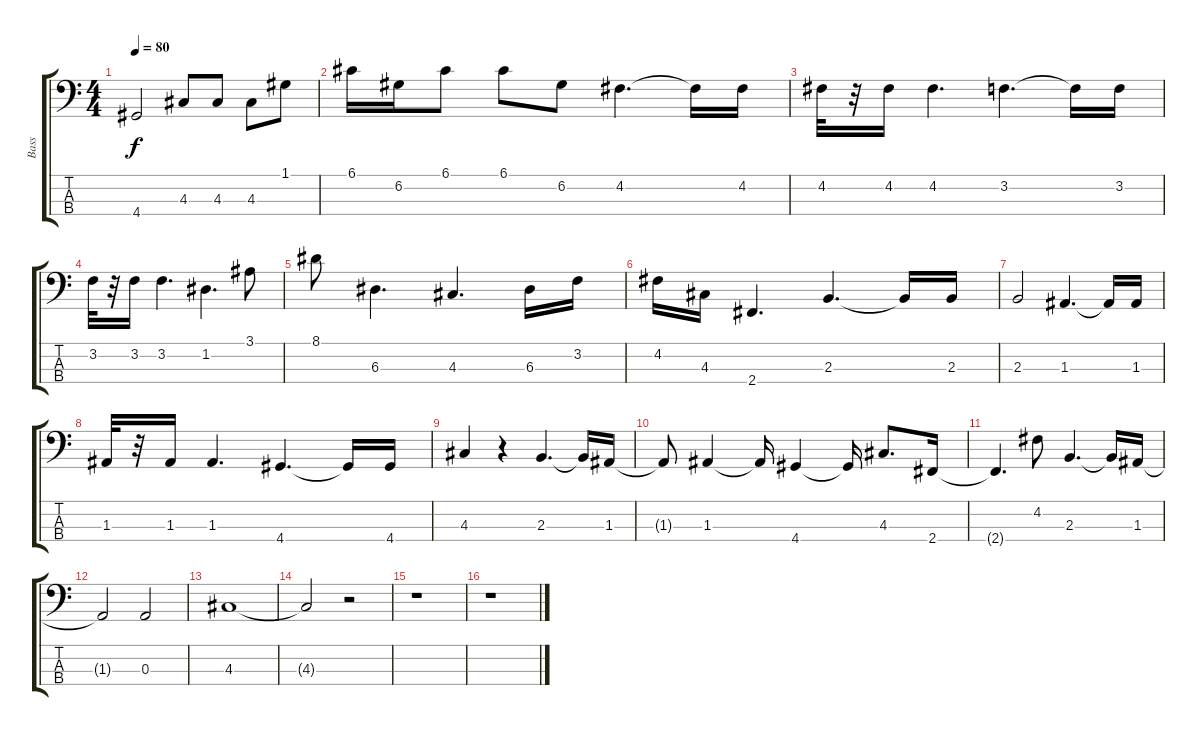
\track ("Bass" "Bass") {instrument electricbassfinger}
\staff {score tabs}
\tuning (G2 D2 A1 E1) {hide}
\ts (4 4)
\tempo 80
\clef f4
\ks c
4.4.2{dy f} 4.3.8 4.3.8 4.3.8 1.1.8 |
6.1.16 6.2.16 6.1.8 6.1.8 6.2.8 4.2.4{d} 4.2{t}.16 4.2.16 |
4.2.32 r.32 4.2.16 4.2.4{d} 3.2.4{d} 3.2{t}.16 3.2.16 |
3.2.32 r.32 3.2.16 3.2.4{d} 1.2.4{d} 3.1.8 |
8.1.8 6.3.4{d} 4.3.4{d} 6.3.16 3.2.16 |
4.2.16 4.3.16 2.4.4{d} 2.3.4{d} 2.3{t}.16 2.3.16 |
2.3.2 1.3.4{d} 1.3{t}.16 1.3.16 |
1.3.32 r.32 1.3.16 1.3.4{d} 4.4.4{d} 4.4{t}.16 4.4.16 |
4.3.4 r.4 2.3.4{d} 2.3{t}.16 1.3.16 |
1.3{t}.8 1.3.4 1.3{t}.16 4.4.4 4.4{t}.16 4.3.8{d} 2.4.16 |
2.4{t}.4{d} 4.2.8 2.3.4{d} 2.3{t}.16 1.3.16 |
1.3{t}.2 0.3.2 |
4.3.1 |
4.3{t}.2 r.2 |
r.1 |
r.1
